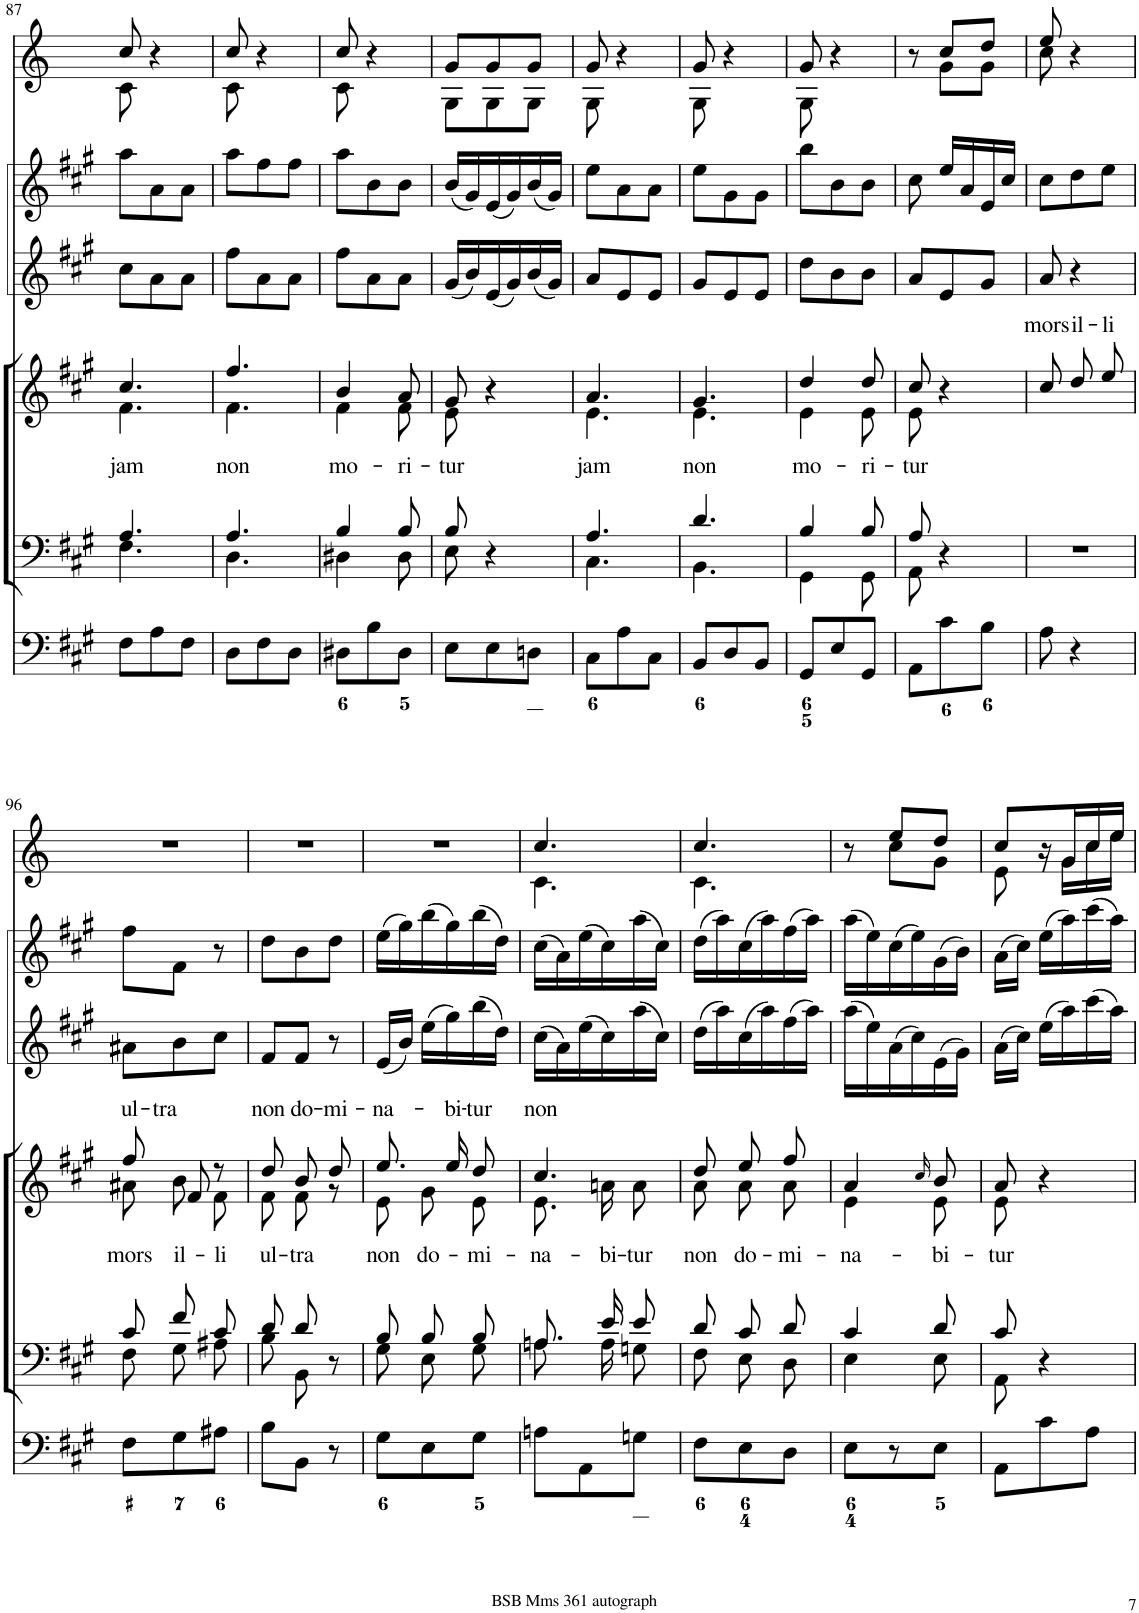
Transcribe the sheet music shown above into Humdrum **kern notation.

**kern	**kern	**kern	**text	**kern	**kern	**kern
*part6	*part5	*part4	*part4	*part3	*part2	*part1
*staff6	*staff5	*staff4	*staff4	*staff3	*staff2	*staff1
*I"Organ	*I"Voice	*I"Voice	*	*I"Violin	*I"Violini	*I"Corni in A
*	*	*	*	*I'Vln	*I'Vln	*
!!LO:PB:g=z
*clefF4	*clefF4	*clefG2	*	*clefG2	*clefG2	*clefG2
*	*	*	*	*	*	*Trd2c3
*k[f#c#g#]	*k[f#c#g#]	*k[f#c#g#]	*	*k[f#c#g#]	*k[f#c#g#]	*k[]
*M3/8	*M3/8	*M3/8	*	*M3/8	*M3/8	*M3/8
=87	=87	=87	=87	=87	=87	=87
*	*^	*	*	*	*	*
!	!	!	!	!LO:LY:b	!	!	!
*	*	*	*^	*	*	*	*^
8F#\L	4.A/	4.F#\	4.cc#/	4.f#\	jam	8cc#\L	8aa\L	8cc/	8c\
8A\	.	.	.	.	.	8a\	8a\	4r	4ryy
8F#\J	.	.	.	.	.	8a\J	8a\J	.	.
=88	=88	=88	=88	=88	=88	=88	=88	=88	=88
!	!	!	!	!	!LO:LY:b	!	!	!	!
8D\L	4.A/	4.D\	4.ff#/	4.f#\	non	8ff#\L	8aa\L	8cc/	8c\
8F#\	.	.	.	.	.	8a\	8ff#\	4r	4ryy
8D\J	.	.	.	.	.	8a\J	8ff#\J	.	.
=89	=89	=89	=89	=89	=89	=89	=89	=89	=89
!	!	!	!	!	!LO:LY:b	!	!	!	!
8D#X\L	4B/	4D#X\	4b/	4f#\	mo-	8ff#\L	8aa\L	8cc/	8c\
8B\	.	.	.	.	.	8a\	8b\	4r	4ryy
!	!	!	!	!	!LO:LY:b	!	!	!	!
8D#\J	8B/	8D#\	8a/	8f#\	-ri-	8a\J	8b\J	.	.
=90	=90	=90	=90	=90	=90	=90	=90	=90	=90
!	!	!	!	!	!LO:LY:b	!	!	!	!
8E\L	8B/	8E\	8g#/	8e\	-tur	(16g#/LL	(16b/LL	8g/L	8G\L
.	.	.	.	.	.	16b/)	16g#/)	.	.
8E\	4r	4ryy	4r	4ryy	.	(16e/	(16e/	8g/	8G\
.	.	.	.	.	.	16g#/)	16g#/)	.	.
8Dn\J	.	.	.	.	.	(16b/	(16b/	8g/J	8G\J
.	.	.	.	.	.	16g#/JJ)	16g#/JJ)	.	.
=91	=91	=91	=91	=91	=91	=91	=91	=91	=91
!	!	!	!	!	!LO:LY:b	!	!	!	!
8C#\L	4.A/	4.C#\	4.a/	4.e\	jam	8a/L	8ee\L	8g/	8G\
8A\	.	.	.	.	.	8e/	8a\	4r	4ryy
8C#\J	.	.	.	.	.	8e/J	8a\J	.	.
=92	=92	=92	=92	=92	=92	=92	=92	=92	=92
!	!	!	!	!	!LO:LY:b	!	!	!	!
8BB/L	4.d/	4.BB\	4.g#/	4.e\	non	8g#/L	8ee\L	8g/	8G\
8D/	.	.	.	.	.	8e/	8g#\	4r	4ryy
8BB/J	.	.	.	.	.	8e/J	8g#\J	.	.
=93	=93	=93	=93	=93	=93	=93	=93	=93	=93
!	!	!	!	!	!LO:LY:b	!	!	!	!
8GG#/L	4B/	4GG#\	4dd/	4e\	mo-	8dd\L	8bb\L	8g/	8G\
8E/	.	.	.	.	.	8b\	8b\	4r	4ryy
!	!	!	!	!	!LO:LY:b	!	!	!	!
8GG#/J	8B/	8GG#\	8dd/	8e\	-ri-	8b\J	8b\J	.	.
=94	=94	=94	=94	=94	=94	=94	=94	=94	=94
!	!	!	!	!	!LO:LY:b	!	!	!	!
8AA\L	8A/	8AA\	8cc#/	8e\	-tur	8a/L	8cc#\	8r	8ryy
8c#\	4r	4ryy	4r	4ryy	.	8e/	16ee/LL	8cc/L	8g\L
.	.	.	.	.	.	.	16a/	.	.
8B\J	.	.	.	.	.	8g#/J	16e/	8dd/J	8g\J
.	.	.	.	.	.	.	16cc#/JJ	.	.
*	*v	*v	*	*	*	*	*	*	*
*	*	*v	*v	*	*	*	*	*
=95	=95	=95	=95	=95	=95	=95	=95
!	!	!	!LO:LY:a	!	!	!	!
8A\	4.r	8cc#/L	mors	8a/	8cc#\L	8ee/	8cc\
!	!	!	!LO:LY:a	!	!	!	!
4r	.	8dd/	il-	4r	8dd\	4r	4ryy
!	!	!	!LO:LY:a	!	!	!	!
.	.	8ee/J	-li	.	8ee\J	.	.
*	*	*	*	*	*	*v	*v
!!LO:LB:g=z
=96	=96	=96	=96	=96	=96	=96
*	*^	*	*	*	*	*
!	!	!	!	!LO:LY:a	!	!	!
*	*	*	*^	*	*	*	*
!	!	!	!	!	!LO:LY:b	!	!	!
8F#\L	8c#/L	8F#\L	8ff#/L	8a#X\L	mors	8a#X\L	8ff#\L	4.r
!	!	!	!	!	!LO:LY:a	!	!	!
!	!	!	!	!	!LO:LY:b	!	!	!
8G#\	8f#/	8G#\	8f#/J	8b\	il-	8b\	8f#\J	.
!	!	!	!	!	!LO:LY:b	!	!	!
8A#X\J	8c#/J	8A#X\J	8r	8f#\J	-li	8cc#\J	8r	.
=97	=97	=97	=97	=97	=97	=97	=97	=97
!	!	!	!	!	!LO:LY:a	!	!	!
!	!	!	!	!	!LO:LY:b	!	!	!
8B\L	8d/L	8B\L	8dd/L	8f#\L	ul-	8f#/L	8dd\L	4.r
!	!	!	!	!	!LO:LY:a	!	!	!
!	!	!	!	!	!LO:LY:b	!	!	!
8BB\J	8d/J	8BB\J	8b/	8f#\J	-tra	8f#/J	8b\	.
!	!	!	!	!	!LO:LY:a	!	!	!
8r	8r	8ryy	8dd/J	8r	-mi-	8r	8dd\J	.
=98	=98	=98	=98	=98	=98	=98	=98	=98
!	!	!	!	!	!LO:LY:a	!	!	!
!	!	!	!	!	!LO:LY:b	!	!	!
8G#\L	8B/L	8G#\L	8.ee/L	8e\L	non	(16e/LL	(16ee\LL	4.r
.	.	.	.	.	.	16b/JJ)	16gg#\)	.
!	!	!	!	!	!LO:LY:b	!	!	!
8E\	8B/	8E\	.	8g#\	do-	(16ee\LL	(16bb\	.
!	!	!	!	!	!LO:LY:a	!	!	!
.	.	.	16ee/K	.	-bi-	16gg#\)	16gg#\)	.
!	!	!	!	!	!LO:LY:a	!	!	!
!	!	!	!	!	!LO:LY:b	!	!	!
8G#\J	8B/J	8G#\J	8dd/J	8e\J	-mi-	(16bb\	(16bb\	.
.	.	.	.	.	.	16dd\JJ)	16dd\JJ)	.
=99	=99	=99	=99	=99	=99	=99	=99	=99
!	!	!	!	!	!LO:LY:a	!	!	!
!	!	!	!	!	!LO:LY:b	!	!	!
*	*	*	*	*	*	*	*	*^
8An\L	8.A/L	8.An\L	4.cc#/	8.e\L	-na-	(16cc#\LL	(16cc#\LL	4.cc/	4.c\
.	.	.	.	.	.	16a\)	16a\)	.	.
8AA\	.	.	.	.	.	(16ee\	(16ee\	.	.
!	!	!	!	!	!LO:LY:b	!	!	!	!
.	16e/K	16A\K	.	16an\K	-bi-	16cc#\)	16cc#\)	.	.
!	!	!	!	!	!LO:LY:b	!	!	!	!
8Gn\J	8e/J	8Gn\J	.	8a\J	-tur	(16aa\	(16aa\	.	.
.	.	.	.	.	.	16cc#\JJ)	16cc#\JJ)	.	.
=100	=100	=100	=100	=100	=100	=100	=100	=100	=100
!	!	!	!	!	!LO:LY:b	!	!	!	!
8F#\L	8d/L	8F#\L	8dd/L	8a\L	non	(16dd\LL	(16dd\LL	4.cc/	4.c\
.	.	.	.	.	.	16aa\)	16aa\)	.	.
!	!	!	!	!	!LO:LY:b	!	!	!	!
8E\	8c#/	8E\	8ee/	8a\	do-	(16cc#\	(16cc#\	.	.
.	.	.	.	.	.	16aa\)	16aa\)	.	.
!	!	!	!	!	!LO:LY:b	!	!	!	!
8D\J	8d/J	8D\J	8ff#/J	8a\J	-mi-	(16ff#\	(16ff#\	.	.
.	.	.	.	.	.	16aa\JJ)	16aa\JJ)	.	.
=101	=101	=101	=101	=101	=101	=101	=101	=101	=101
!	!	!	!	!	!LO:LY:b	!	!	!	!
8E\L	4c#/	4E\	4a/	4e\	-na-	(16aa\LL	(16aa\LL	8r	8ryy
.	.	.	.	.	.	16ee\)	16ee\)	.	.
8r	.	.	.	.	.	(16a\	(16cc#\	8ee/L	8cc\L
.	.	.	.	.	.	16cc#\)	16ee\)	.	.
.	.	.	16qcc#/	.	.	.	.	.	.
!	!	!	!	!	!LO:LY:b	!	!	!	!
8E\J	8d/	8E\	8b/	8e\	-bi-	(16e\	(16g#\	8dd/J	8g\J
.	.	.	.	.	.	16g#\JJ)	16b\JJ)	.	.
=102	=102	=102	=102	=102	=102	=102	=102	=102	=102
!	!	!	!	!	!LO:LY:b	!	!	!	!
8AA\L	8c#/	8AA\	8a/	8e\	-tur	(16a\LL	(16a\LL	8cc/L	8e\
.	.	.	.	.	.	16cc#\JJ)	16cc#\JJ)	.	.
8c#\	4r	4ryy	4r	4ryy	.	(16ee\LL	(16ee\LL	16r	16ryy
.	.	.	.	.	.	16aa\)	16aa\)	16g/	16g\LL
8A\J	.	.	.	.	.	(16ccc#\	(16ccc#\	16cc/	16cc\
.	.	.	.	.	.	16aa\JJ)	16aa\JJ)	16ee/JJ	16ee\JJ
*	*v	*v	*	*	*	*	*	*v	*v
*	*	*v	*v	*	*	*	*
=	=	=	=	=	=	=
*-	*-	*-	*-	*-	*-	*-
